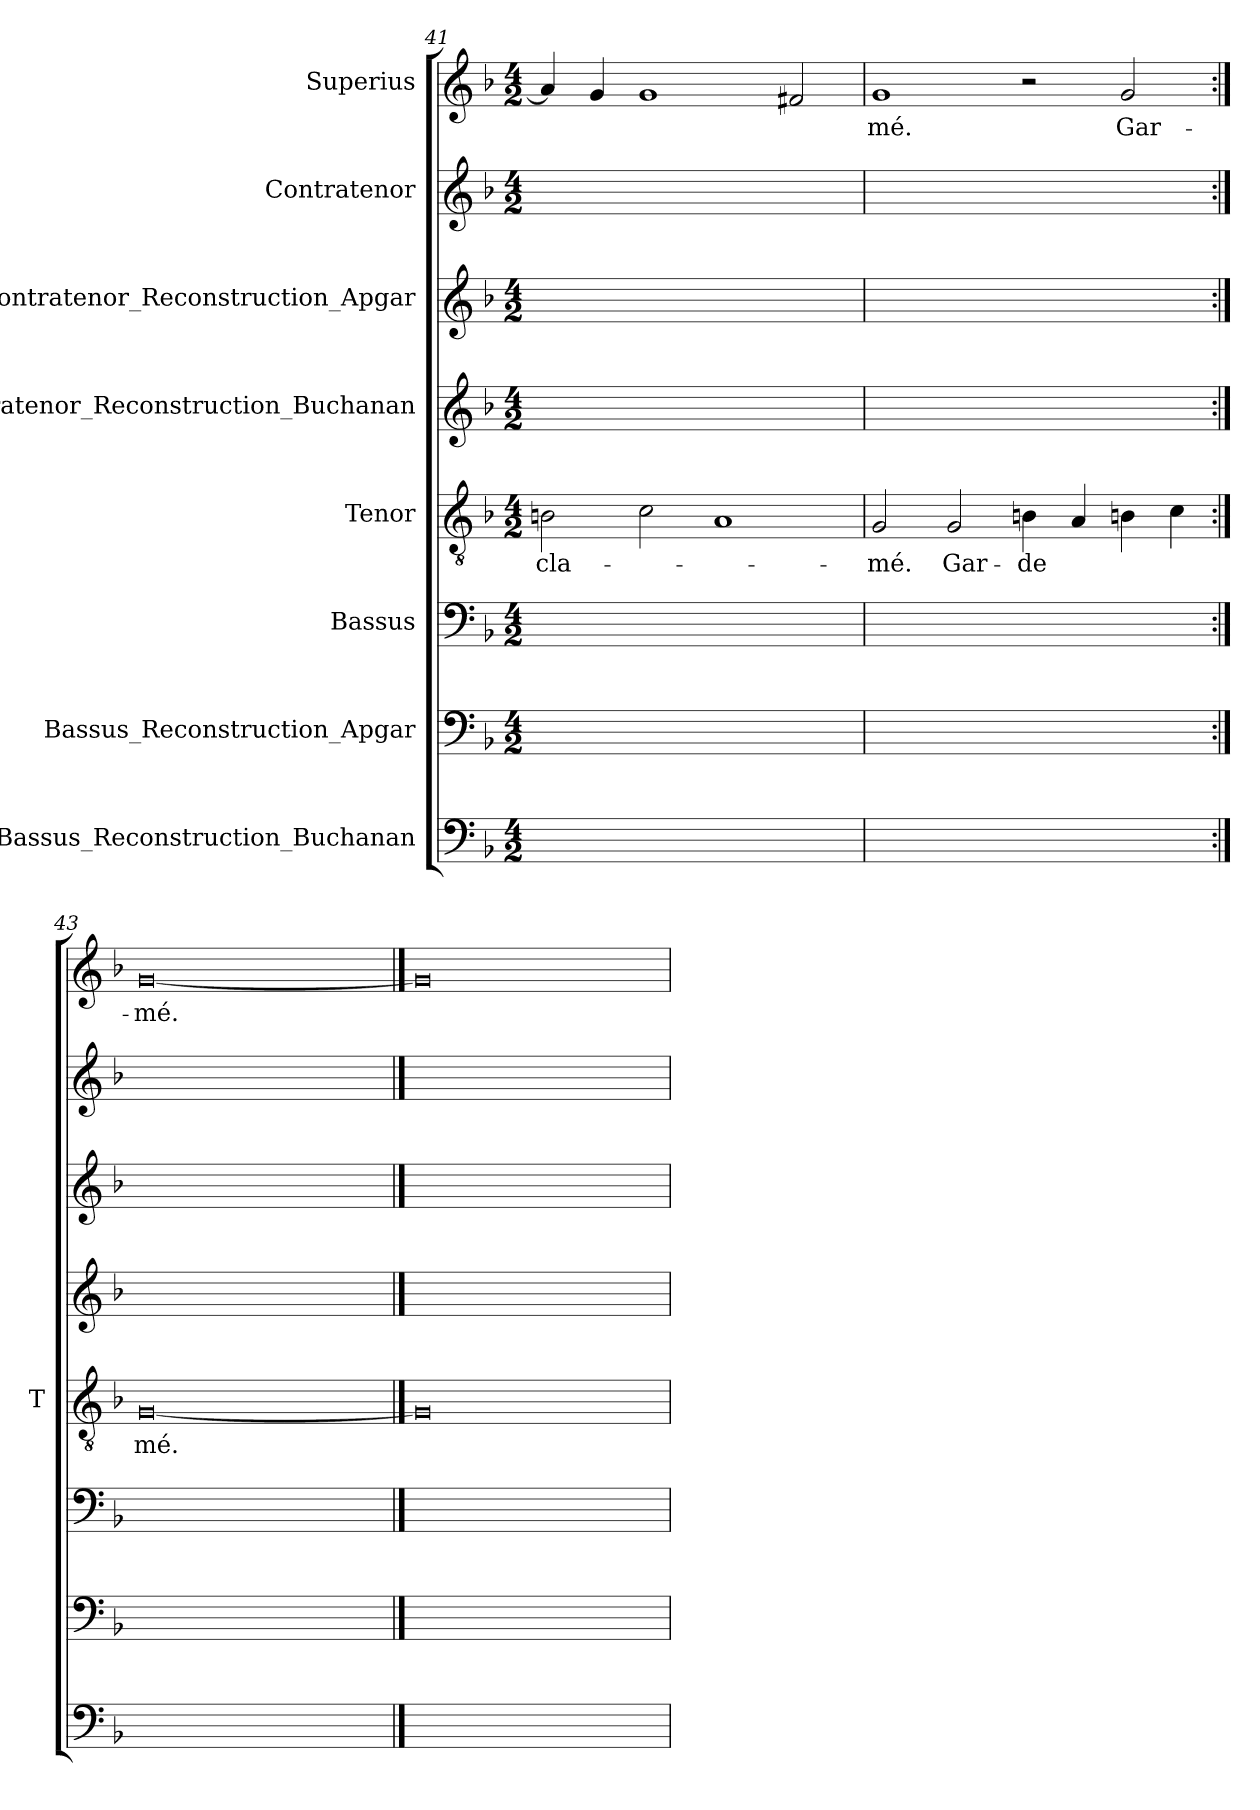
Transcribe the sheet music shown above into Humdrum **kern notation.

**kern	**kern	**kern	**kern	**text	**kern	**kern	**kern	**kern	**text
*part8	*part7	*part6	*part5	*part5	*part4	*part3	*part2	*part1	*part1
*staff8	*staff7	*staff6	*staff5	*staff5	*staff4	*staff3	*staff2	*staff1	*staff1
*I"Bassus_Reconstruction_Buchanan	*I"Bassus_Reconstruction_Apgar	*I"Bassus	*I"Tenor	*	*I"Contratenor_Reconstruction_Buchanan	*I"Contratenor_Reconstruction_Apgar	*I"Contratenor	*I"Superius	*
*	*	*	*I'T	*	*	*	*	*	*
*clefF4	*clefF4	*clefF4	*clefGv2	*	*clefG2	*clefG2	*clefG2	*clefG2	*
*k[b-]	*k[b-]	*k[b-]	*k[b-]	*	*k[b-]	*k[b-]	*k[b-]	*k[b-]	*
*M4/2	*M4/2	*M4/2	*M4/2	*	*M4/2	*M4/2	*M4/2	*M4/2	*
=41	=41	=41	=41	=41	=41	=41	=41	=41	=41
0ryy	0ryy	0ryy	2Bn	cla-	0ryy	0ryy	0ryy	4a]	.
.	.	.	.	.	.	.	.	4g	.
.	.	.	2c	.	.	.	.	1g	.
.	.	.	1A	.	.	.	.	.	.
.	.	.	.	.	.	.	.	2f#X	.
=42	=42	=42	=42	=42	=42	=42	=42	=42	=42
0ryy	0ryy	0ryy	2G	-mé.	0ryy	0ryy	0ryy	1g	-mé.
.	.	.	2G	Gar-	.	.	.	.	.
.	.	.	4Bn	-de	.	.	.	2r	.
.	.	.	4A	.	.	.	.	.	.
.	.	.	4Bn	.	.	.	.	2g	Gar-
.	.	.	4c	.	.	.	.	.	.
=43:|!	=43:|!	=43:|!	=43:|!	=43:|!	=43:|!	=43:|!	=43:|!	=43:|!	=43:|!
0ryy	0ryy	0ryy	[0G	-mé.	0ryy	0ryy	0ryy	[0g	-mé.
==44	==44	==44	==44	==44	==44	==44	==44	==44	==44
0ryy	0ryy	0ryy	0G]	.	0ryy	0ryy	0ryy	0g]	.
=	=	=	=	=	=	=	=	=	=
*-	*-	*-	*-	*-	*-	*-	*-	*-	*-
